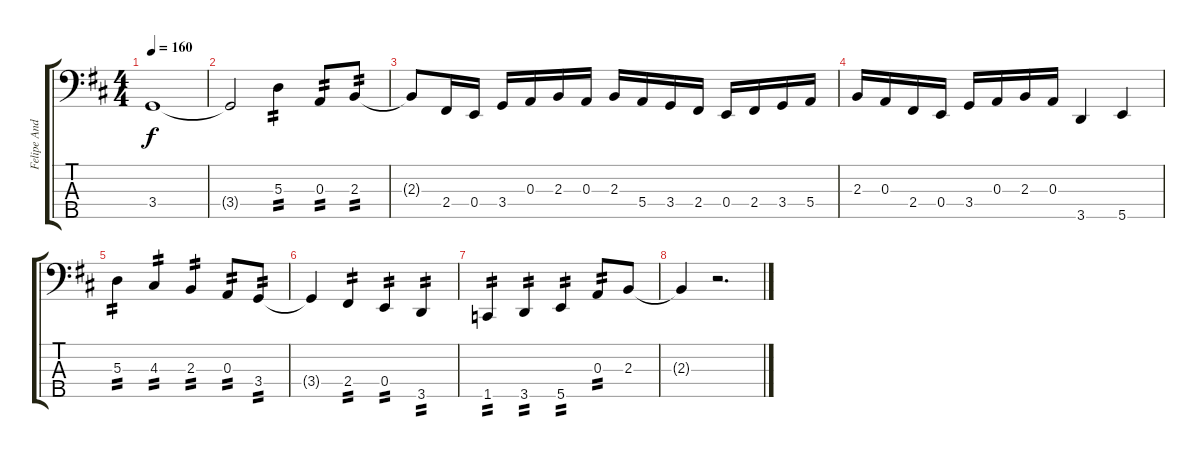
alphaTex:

\track ("Felipe Andreoli" "Felipe And") {instrument electricbassfinger}
\staff {score tabs}
\tuning (G2 D2 A1 E1 B0) {hide}
\ts (4 4)
\tempo 160
\clef f4
\ks d
3.4{t}.1{dy f} |
3.4{t}.2 5.3.4{tp 2} 0.3.8{tp 2} 2.3.8{tp 2} |
2.3{t}.8 2.4.16 0.4.16 3.4.16 0.3.16 2.3.16 0.3.16 2.3.16 5.4.16 3.4.16 2.4.16 0.4.16 2.4.16 3.4.16 5.4.16 |
2.3.16 0.3.16 2.4.16 0.4.16 3.4.16 0.3.16 2.3.16 0.3.16 3.5.4 5.5.4 |
5.3.4{tp 2} 4.3.4{tp 2} 2.3.4{tp 2} 0.3.8{tp 2} 3.4.8{tp 2} |
3.4{t}.4 2.4.4{tp 2} 0.4.4{tp 2} 3.5.4{tp 2} |
1.5.4{tp 2} 3.5.4{tp 2} 5.5.4{tp 2} 0.3.8{tp 2} 2.3.8 |
2.3{t}.4 r.2{d}
